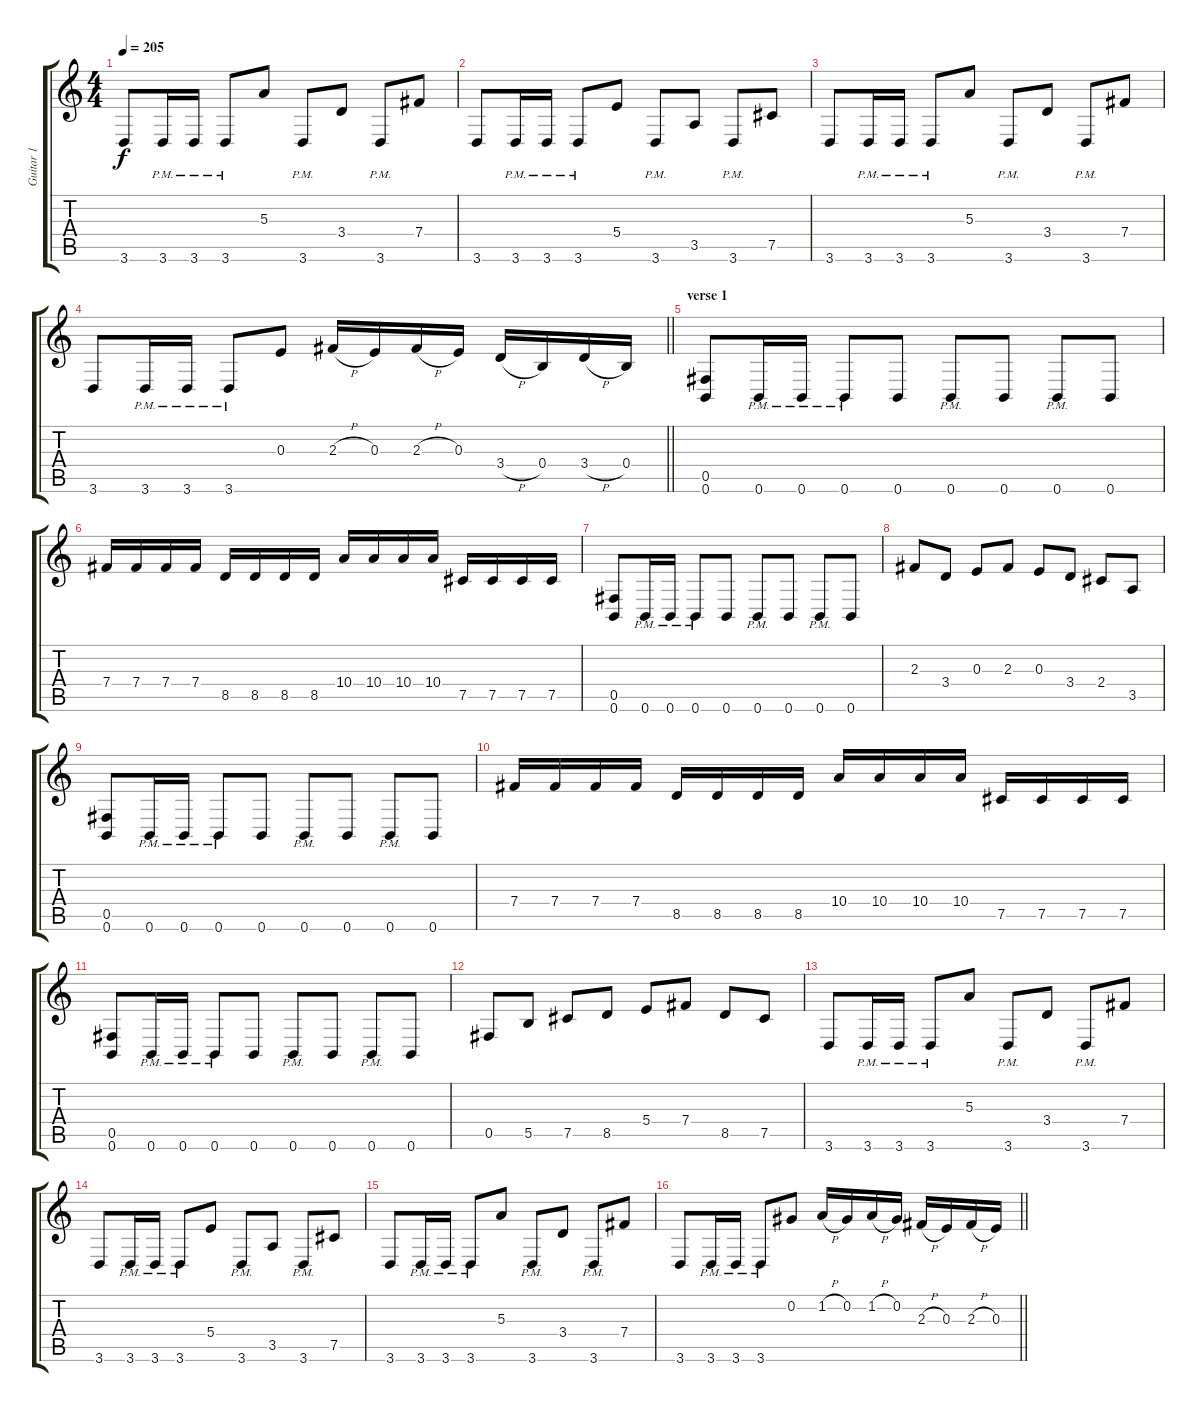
\track ("Guitar 1" "Guitar 1") {instrument distortionguitar}
\staff {score tabs}
\tuning (Db4 Ab3 E3 B2 Gb2 B1) {hide}
\ts (4 4)
\tempo 205
\clef g2
\ks c
3.6.8{dy f} 3.6{pm}.16 3.6{pm}.16 3.6{pm}.8 5.3.8 3.6{pm}.8 3.4.8 3.6{pm}.8 7.4.8 |
3.6.8 3.6{pm}.16 3.6{pm}.16 3.6{pm}.8 5.4.8 3.6{pm}.8 3.5.8 3.6{pm}.8 7.5.8 |
3.6.8 3.6{pm}.16 3.6{pm}.16 3.6{pm}.8 5.3.8 3.6{pm}.8 3.4.8 3.6{pm}.8 7.4.8 |
\barLineRight lightlight
3.6.8 3.6{pm}.16 3.6{pm}.16 3.6{pm}.8 0.3.8 2.3{h}.16 0.3.16 2.3{h}.16 0.3.16 3.4{h}.16 0.4.16 3.4{h}.16 0.4.16 |
\section ("" "verse 1")
(0.5 0.6).8 0.6{pm}.16 0.6{pm}.16 0.6{pm}.8 0.6.8 0.6{pm}.8 0.6.8 0.6{pm}.8 0.6.8 |
7.4.16 7.4.16 7.4.16 7.4.16 8.5.16 8.5.16 8.5.16 8.5.16 10.4.16 10.4.16 10.4.16 10.4.16 7.5.16 7.5.16 7.5.16 7.5.16 |
(0.5 0.6).8 0.6{pm}.16 0.6{pm}.16 0.6{pm}.8 0.6.8 0.6{pm}.8 0.6.8 0.6{pm}.8 0.6.8 |
2.3.8 3.4.8 0.3.8 2.3.8 0.3.8 3.4.8 2.4.8 3.5.8 |
(0.5 0.6).8 0.6{pm}.16 0.6{pm}.16 0.6{pm}.8 0.6.8 0.6{pm}.8 0.6.8 0.6{pm}.8 0.6.8 |
7.4.16 7.4.16 7.4.16 7.4.16 8.5.16 8.5.16 8.5.16 8.5.16 10.4.16 10.4.16 10.4.16 10.4.16 7.5.16 7.5.16 7.5.16 7.5.16 |
(0.5 0.6).8 0.6{pm}.16 0.6{pm}.16 0.6{pm}.8 0.6.8 0.6{pm}.8 0.6.8 0.6{pm}.8 0.6.8 |
0.5.8 5.5.8 7.5.8 8.5.8 5.4.8 7.4.8 8.5.8 7.5.8 |
3.6.8 3.6{pm}.16 3.6{pm}.16 3.6{pm}.8 5.3.8 3.6{pm}.8 3.4.8 3.6{pm}.8 7.4.8 |
3.6.8 3.6{pm}.16 3.6{pm}.16 3.6{pm}.8 5.4.8 3.6{pm}.8 3.5.8 3.6{pm}.8 7.5.8 |
3.6.8 3.6{pm}.16 3.6{pm}.16 3.6{pm}.8 5.3.8 3.6{pm}.8 3.4.8 3.6{pm}.8 7.4.8 |
\barLineRight lightlight
3.6.8 3.6{pm}.16 3.6{pm}.16 3.6{pm}.8 0.2.8 1.2{h}.16 0.2.16 1.2{h}.16 0.2.16 2.3{h}.16 0.3.16 2.3{h}.16 0.3.16
